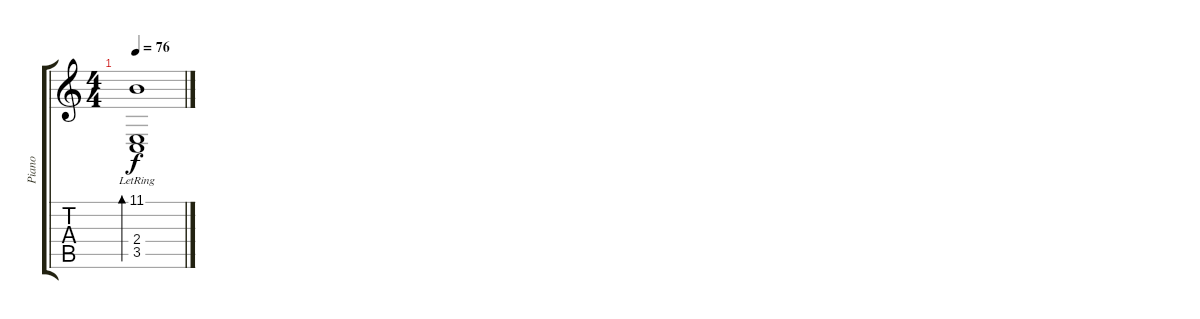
\track ("Piano" "Piano") {instrument acousticgrandpiano}
\staff {score tabs}
\tuning (C4 B3 G3 D3 A2 E2) {hide}
\ts (4 4)
\tempo 76
\clef g2
\ks c
(11.1 2.4{lr} 3.5{lr}).1{bd 120 dy f}
